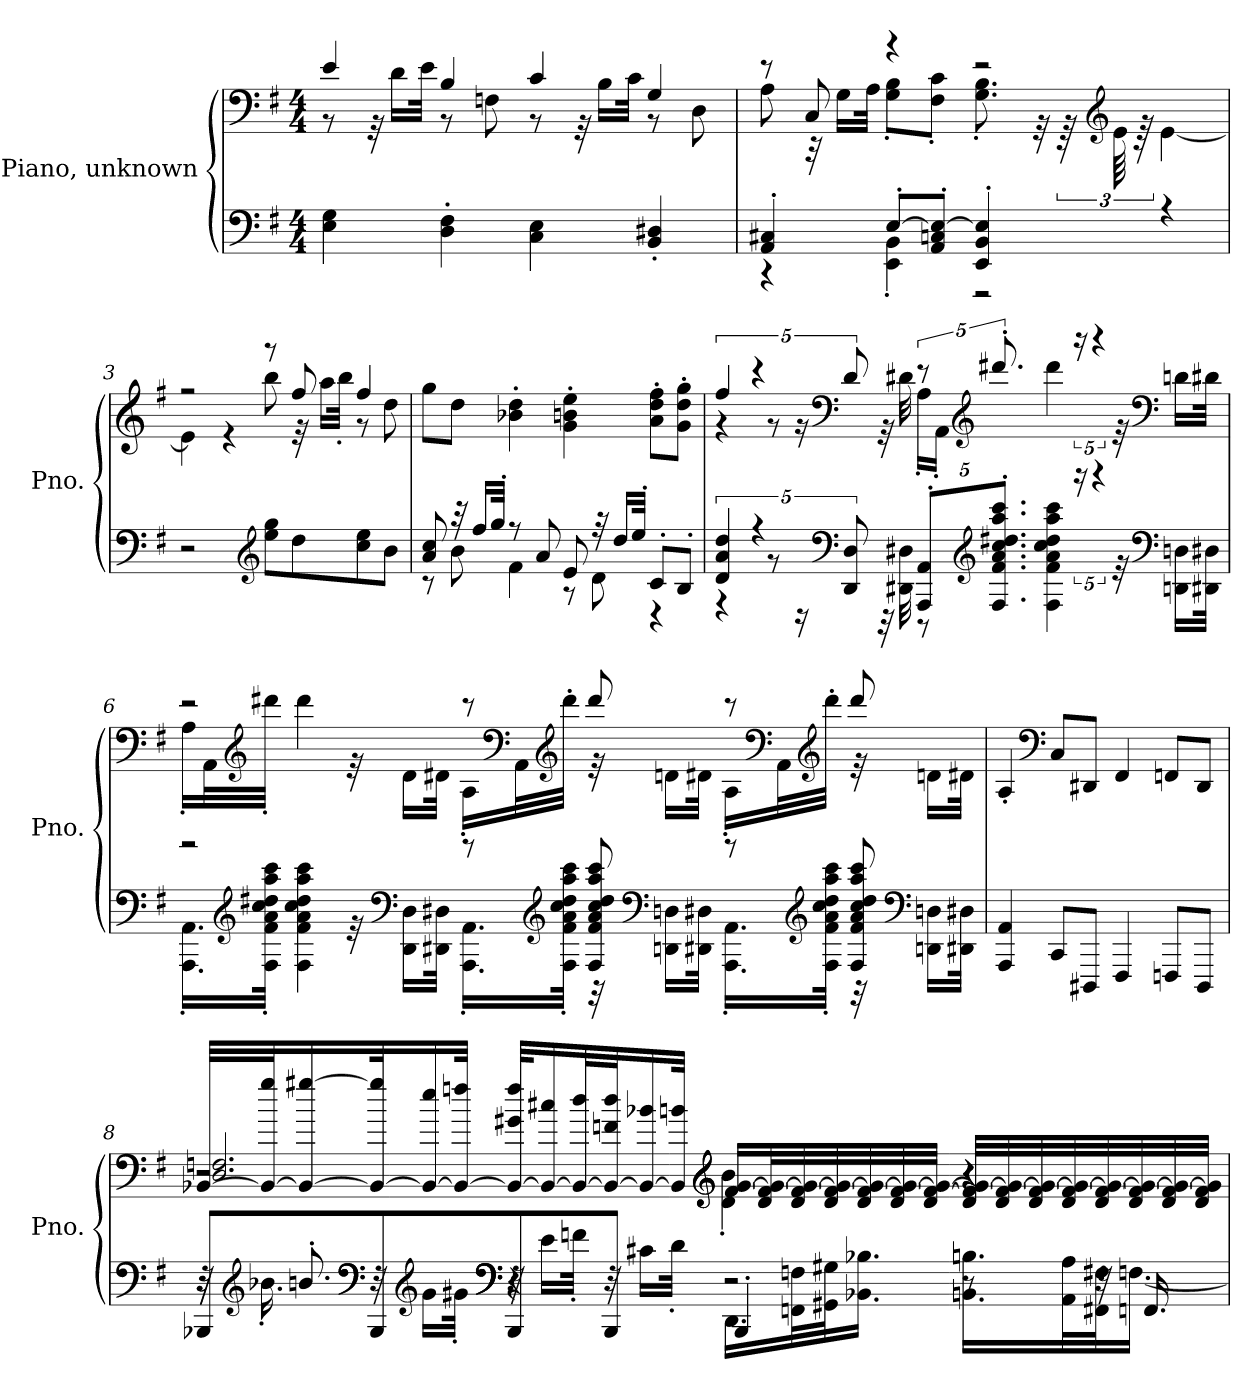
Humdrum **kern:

**kern	**kern
*part1	*part1
*staff2	*staff1
*I"Piano, unknown	*
*I'Pno.	*
*clefF4	*clefF4
*k[f#]	*k[f#]
*M4/4	*M4/4
*MM120	*MM120
=1	=1
*	*^
4E\ 4G\	4e/	8r
.	.	32r
.	.	16d\LL
.	.	32e\JJk
4D\' 4F#\'	4B/	8r
.	.	8Fn\
4C\ 4E\	4c/	8r
.	.	32r
.	.	16B\LL
.	.	32c\JJk
4BB/' 4D#X/'	4G/	8r
.	.	8D\
=2	=2	=2
*^	*	*
4AA/' 4C#X/'	4r	8r	8A\
.	.	8C/	32r
.	.	.	16G\LL
.	.	.	32A\JJk
[8E'/L	4EE\' 4BB\'	4r	8G\' 8B\'L
8AA/' 8Cn/' 8E/_'J	.	.	8F#\' 8c\'J
4EE/' 4BB/' 4E/]'	2r	2r	8.G\' 8.B\'
.	.	.	32r
.	.	.	96r
*	*	*clefG2	*
.	.	.	96e\
.	.	.	96r
4r	.	.	[4e\
*v	*v	*	*
=3	=3	=3
2r	2r	4e\]
.	.	4r
*clefG2	*	*
8ee\ 8gg\L	8r	8bb\
8dd\	8ff#/	32r
.	.	16aa\LL
.	.	32bb'\JJk
8cc\ 8ee\	4ff#/	8r
8b\J	.	8dd\
*	*v	*v
!!LO:LB:g=z
=4	=4
*^	*
8a/ 8cc/	8r	8gg\L
32r	8b\	8dd\J
16ff#/LL	.	.
32gg'/JJk	.	.
8r	4f#\	4b-X\' 4dd\'
8a/	.	.
8e/	8r	4g\' 4bn\' 4ee\'
32r	8d\	.
16dd/LL	.	.
32ee'/JJk	.	.
8c'/L	4r	8a\' 8dd\' 8ff#\'L
8B'/J	.	8g\' 8dd\' 8gg\'J
=5	=5	=5
*	*	*^
5d/ 5a/ 5dd/	4r	5ff#/	4r
5r	.	5r	.
.	8r	.	8r
.	16r	.	16r
*clefF4	*	*clefF4	*
10DD/ 10D/	.	10d/	.
.	32r	.	32r
.	32DD#X\ 32D#X\	.	32d#X\
10AAA/' 10AA/'L	8r	10r	16A'\LL
.	.	.	16AA'\JJ
*clefG2	*	*clefG2	*
10.F#/' 10.f#/' 10.a/' 10.cc/' 10.dd#X/' 10.aa/' 10.ccc/'J	.	10.ddd#X'/	.
.	4F#\ 4f#\ 4a\ 4cc\ 4dd#\ 4aa\ 4ccc\	.	4ddd#\
20r	.	20r	.
5r	.	5r	.
.	32r	.	32r
*clefF4	*	*clefF4	*
.	16DDn\ 16Dn\LL	.	16dn\LL
.	32DD#X\ 32D#X\JJk	.	32d#X\JJk
!!LO:LB:g=z	!!
=6	=6	=6	=6
2r	16.AAA\' 16.AA\'LL	2r	16A'\LL
.	.	.	32AA\L
*clefG2	*	*clefG2	*
.	32F#\' 32f#\' 32a\' 32cc\' 32dd#X\' 32aa\' 32ccc\'JJk	.	32ddd#X'\JJJ
.	4F#\ 4f#\ 4a\ 4cc\ 4dd#\ 4aa\ 4ccc\	.	4ddd#\
.	32r	.	32r
*clefF4	*	*	*
.	16DD\ 16D\LL	.	16d\LL
.	32DD#X\ 32D#X\JJk	.	32d#X\JJk
8r	16.AAA\' 16.AA\'LL	8r	16A'\LL
*	*	*clefF4	*
.	.	.	32AA\L
*clefG2	*	*clefG2	*
.	32F#\' 32f#\' 32a\' 32cc\' 32dd#\' 32aa\' 32ccc\'JJk	.	32ddd#'\JJJ
8F#/ 8f#/ 8a/ 8cc/ 8dd#/ 8aa/ 8ccc/	32r	8ddd#/	32r
*clefF4	*	*	*
.	16DDn\ 16Dn\LL	.	16dn\LL
.	32DD#X\ 32D#X\JJk	.	32d#X\JJk
8r	16.AAA\' 16.AA\'LL	8r	16A'\LL
*	*	*clefF4	*
.	.	.	32AA\L
*clefG2	*	*clefG2	*
.	32F#\' 32f#\' 32a\' 32cc\' 32dd#\' 32aa\' 32ccc\'JJk	.	32ddd#'\JJJ
8F#/ 8f#/ 8a/ 8cc/ 8dd#/ 8aa/ 8ccc/	32r	8ddd#/	32r
*clefF4	*	*	*
.	16DDn\ 16Dn\LL	.	16dn\LL
.	32DD#X\ 32D#X\JJk	.	32d#X\JJk
*v	*v	*	*
*	*v	*v
!!LO:LB:g=z
=7	=7
4AAA/ 4AA/	4A'/
*	*clefF4
8CC/L	8C/L
8DDD#X/J	8DD#X/J
4FFF#/	4FF#/
8FFFn/L	8FFn/L
8DDD#/J	8DD#/J
!!LO:LB:g=z
=8	=8
*^	*^
*	*^	*	*^
16r	32r	8BBB-X/L	[32BB-X/LLL	2r	2.D/ 2.Fn/
*clefG2	*	*	*	*	*
.	16.b-X'\	.	32BB-/_ 32gg/J	.	.
8.bn'/	.	.	16BB-/_ [16gg#X/	.	.
*clefF4	*	*	*	*	*
.	32r	8BBB-/	32BB-/_ 32gg#/]K	.	.
*clefG2	*	*	*	*	*
.	16g\LL	.	16BB-/_ 16ee/	.	.
.	32g#X'\JJk	.	32BB-/_ 32ffn/JJk	.	.
*clefF4	*	*	*	*	*
4r	32r	8BBB-/	32BB-/_ 32g#X/ 32ff/KLL	.	.
.	16e\LL	.	16BB-/_ 16cc#X/	.	.
.	32fn'\JJk	.	32BB-/_ 32dd/L	.	.
.	32r	8BBB-/J	32BB-/_ 32fn/ 32dd/J	.	.
.	16c#X\LL	.	16BB-/_ 16b-X/	.	.
.	32d'\JJk	.	32BB-/] 32bn/JJk	.	.
*	*	*	*clefG2	*	*
2r	16.DD\LL	4BBB-'/	[16f/ [16g#/LL	4d\' 4b\'	.
.	.	.	32d/ 32f/_ 32g#/_L	.	.
.	32FFn\ 32Fn\L	.	32d/ 32f/_ 32g#/_	.	.
.	32GG#X\ 32G#X\J	.	32d/ 32f/_ 32g#/_	.	.
.	16.BB-X\ 16.B-X\JJ	.	32d/ 32f/_ 32g#/_	.	.
.	.	.	32d/ 32f/_ 32g#/_	.	.
.	.	.	32d/ 32f/_ 32g#/_JJJ	.	.
.	16.BBn\ 16.Bn\LL	8r	32d/ 32f/_ 32g#/_LLL	4r	4r
.	.	.	32d/ 32f/_ 32g#/_	.	.
.	.	.	32d/ 32f/_ 32g#/_	.	.
.	32AA\ 32A\L	.	32d/ 32f/_ 32g#/_	.	.
.	32FF#X\ 32F#X\J	32r	32d/ 32f/_ 32g#/_	.	.
.	[16.Fn\JJ	16.FFn/	32d/ 32f/_ 32g#/_	.	.
.	.	.	32d/ 32f/_ 32g#/_	.	.
.	.	.	32d/ 32f/] 32g#/]JJJ	.	.
*v	*v	*v	*	*	*
*	*v	*v	*v
=	=
*-	*-
